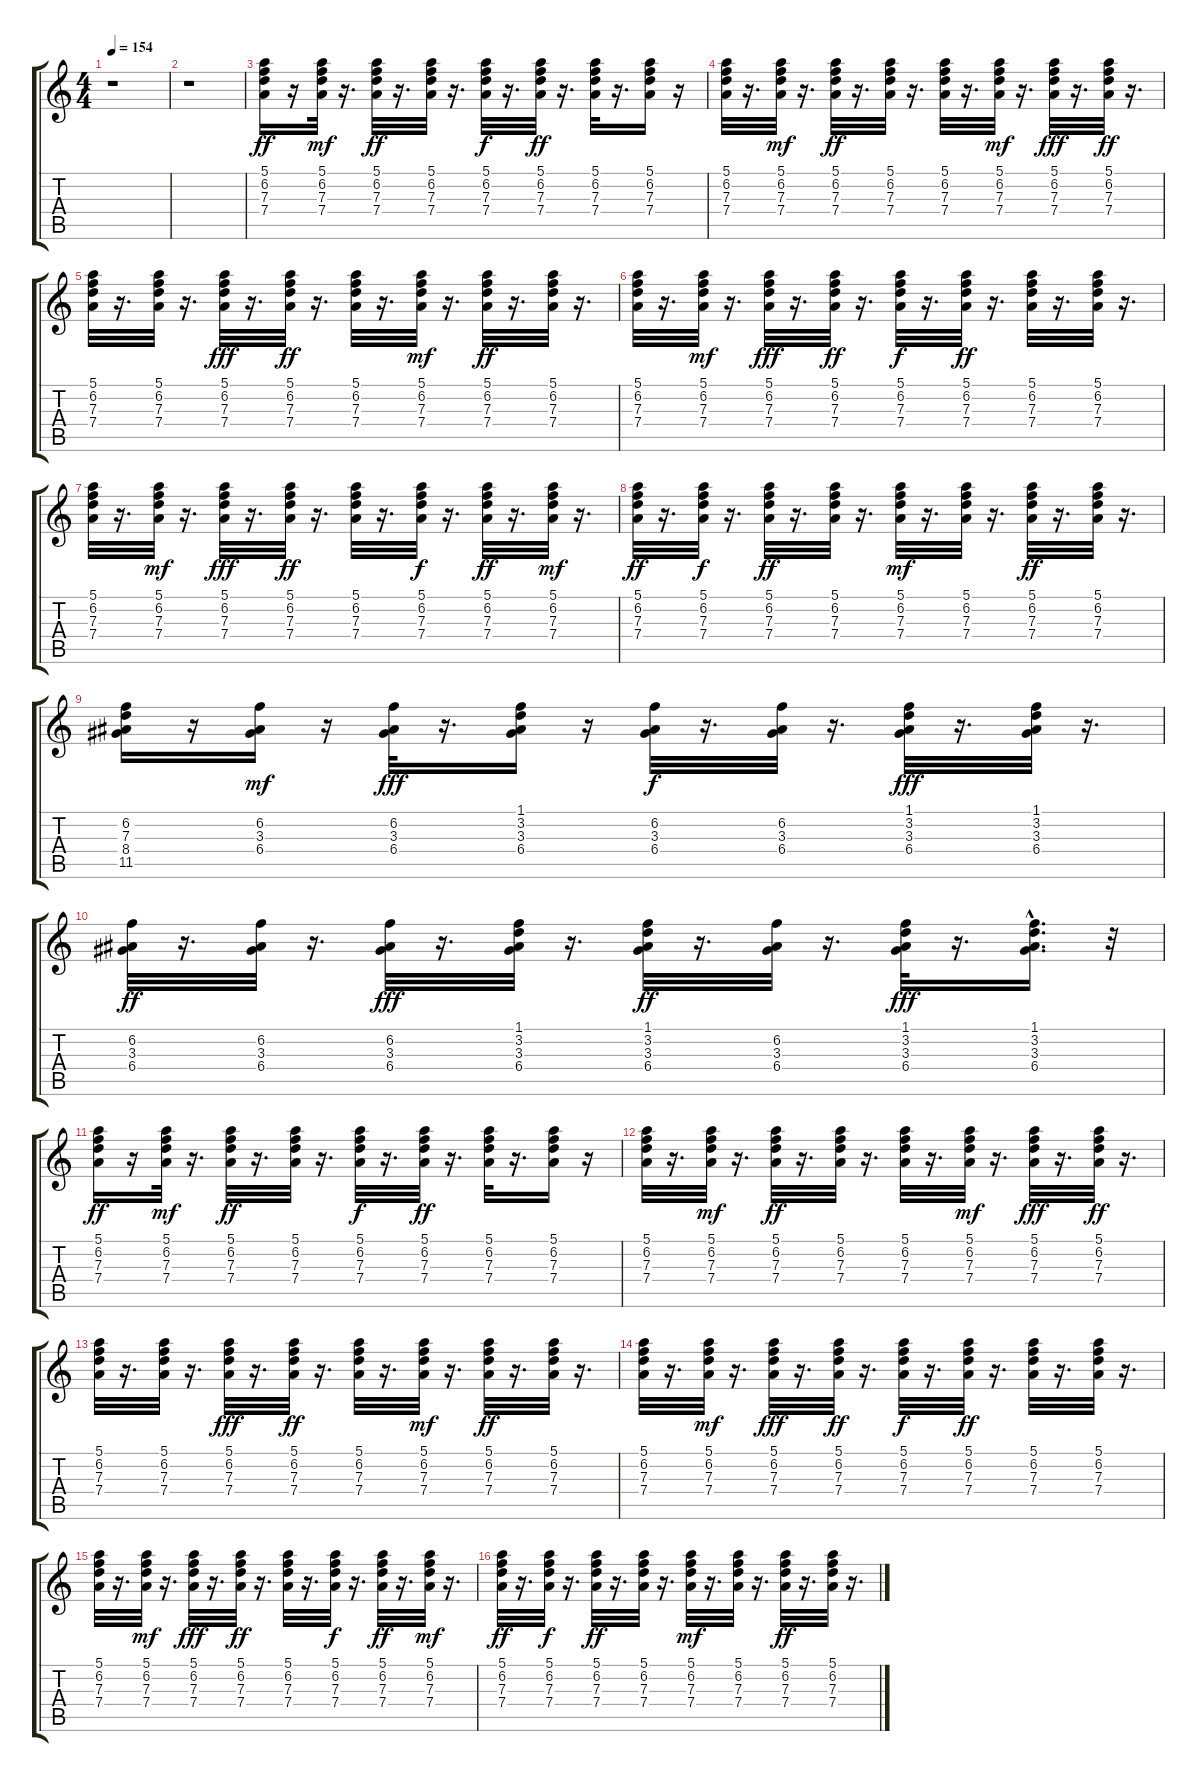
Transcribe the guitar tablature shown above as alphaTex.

\track "" {instrument electricbasspick}
\staff {score tabs}
\tuning (E4 B3 G3 D3 A2 E2) {hide}
\ts (4 4)
\tempo 154
\clef g2
\ks c
r.1{dy ff instrument electricbasspick} |
r.1 |
(5.1 6.2 7.3 7.4).16 r.16 (5.1 6.2 7.3 7.4).32{dy mf} r.16{d} (5.1 6.2 7.3 7.4).32{dy ff} r.16{d} (5.1 6.2 7.3 7.4).32 r.16{d} (5.1 6.2 7.3 7.4).32{dy f} r.16{d} (5.1 6.2 7.3 7.4).32{dy ff} r.16{d} (5.1 6.2 7.3 7.4).32 r.16{d} (5.1 6.2 7.3 7.4).16 r.16 |
(5.1 6.2 7.3 7.4).32 r.16{d} (5.1 6.2 7.3 7.4).32{dy mf} r.16{d} (5.1 6.2 7.3 7.4).32{dy ff} r.16{d} (5.1 6.2 7.3 7.4).32 r.16{d} (5.1 6.2 7.3 7.4).32 r.16{d} (5.1 6.2 7.3 7.4).32{dy mf} r.16{d} (5.1 6.2 7.3 7.4).32{dy fff} r.16{d} (5.1 6.2 7.3 7.4).32{dy ff} r.16{d} |
(5.1 6.2 7.3 7.4).32 r.16{d} (5.1 6.2 7.3 7.4).32 r.16{d} (5.1 6.2 7.3 7.4).32{dy fff} r.16{d} (5.1 6.2 7.3 7.4).32{dy ff} r.16{d} (5.1 6.2 7.3 7.4).32 r.16{d} (5.1 6.2 7.3 7.4).32{dy mf} r.16{d} (5.1 6.2 7.3 7.4).32{dy ff} r.16{d} (5.1 6.2 7.3 7.4).32 r.16{d} |
(5.1 6.2 7.3 7.4).32 r.16{d} (5.1 6.2 7.3 7.4).32{dy mf} r.16{d} (5.1 6.2 7.3 7.4).32{dy fff} r.16{d} (5.1 6.2 7.3 7.4).32{dy ff} r.16{d} (5.1 6.2 7.3 7.4).32{dy f} r.16{d} (5.1 6.2 7.3 7.4).32{dy ff} r.16{d} (5.1 6.2 7.3 7.4).32 r.16{d} (5.1 6.2 7.3 7.4).32 r.16{d} |
(5.1 6.2 7.3 7.4).32 r.16{d} (5.1 6.2 7.3 7.4).32{dy mf} r.16{d} (5.1 6.2 7.3 7.4).32{dy fff} r.16{d} (5.1 6.2 7.3 7.4).32{dy ff} r.16{d} (5.1 6.2 7.3 7.4).32 r.16{d} (5.1 6.2 7.3 7.4).32{dy f} r.16{d} (5.1 6.2 7.3 7.4).32{dy ff} r.16{d} (5.1 6.2 7.3 7.4).32{dy mf} r.16{d} |
(5.1 6.2 7.3 7.4).32{dy ff} r.16{d} (5.1 6.2 7.3 7.4).32{dy f} r.16{d} (5.1 6.2 7.3 7.4).32{dy ff} r.16{d} (5.1 6.2 7.3 7.4).32 r.16{d} (5.1 6.2 7.3 7.4).32{dy mf} r.16{d} (5.1 6.2 7.3 7.4).32 r.16{d} (5.1 6.2 7.3 7.4).32{dy ff} r.16{d} (5.1 6.2 7.3 7.4).32 r.16{d} |
(6.2 7.3 8.4 11.5).16 r.16 (6.2 3.3 6.4).16{dy mf} r.16 (6.2 3.3 6.4).32{dy fff} r.16{d} (1.1 3.2 3.3 6.4).16 r.16 (6.2 3.3 6.4).32{dy f} r.16{d} (6.2 3.3 6.4).32 r.16{d} (1.1 3.2 3.3 6.4).32{dy fff} r.16{d} (1.1 3.2 3.3 6.4).32 r.16{d} |
(6.2 3.3 6.4).32{dy ff} r.16{d} (6.2 3.3 6.4).32 r.16{d} (6.2 3.3 6.4).32{dy fff} r.16{d} (1.1 3.2 3.3 6.4).32 r.16{d} (1.1 3.2 3.3 6.4).32{dy ff} r.16{d} (6.2 3.3 6.4).32 r.16{d} (1.1 3.2 3.3 6.4).32{dy fff} r.16{d} (1.1{hac} 3.2 3.3{hac} 6.4).16{d} r.32 |
(5.1 6.2 7.3 7.4).16{dy ff} r.16 (5.1 6.2 7.3 7.4).32{dy mf} r.16{d} (5.1 6.2 7.3 7.4).32{dy ff} r.16{d} (5.1 6.2 7.3 7.4).32 r.16{d} (5.1 6.2 7.3 7.4).32{dy f} r.16{d} (5.1 6.2 7.3 7.4).32{dy ff} r.16{d} (5.1 6.2 7.3 7.4).32 r.16{d} (5.1 6.2 7.3 7.4).16 r.16 |
(5.1 6.2 7.3 7.4).32 r.16{d} (5.1 6.2 7.3 7.4).32{dy mf} r.16{d} (5.1 6.2 7.3 7.4).32{dy ff} r.16{d} (5.1 6.2 7.3 7.4).32 r.16{d} (5.1 6.2 7.3 7.4).32 r.16{d} (5.1 6.2 7.3 7.4).32{dy mf} r.16{d} (5.1 6.2 7.3 7.4).32{dy fff} r.16{d} (5.1 6.2 7.3 7.4).32{dy ff} r.16{d} |
(5.1 6.2 7.3 7.4).32 r.16{d} (5.1 6.2 7.3 7.4).32 r.16{d} (5.1 6.2 7.3 7.4).32{dy fff} r.16{d} (5.1 6.2 7.3 7.4).32{dy ff} r.16{d} (5.1 6.2 7.3 7.4).32 r.16{d} (5.1 6.2 7.3 7.4).32{dy mf} r.16{d} (5.1 6.2 7.3 7.4).32{dy ff} r.16{d} (5.1 6.2 7.3 7.4).32 r.16{d} |
(5.1 6.2 7.3 7.4).32 r.16{d} (5.1 6.2 7.3 7.4).32{dy mf} r.16{d} (5.1 6.2 7.3 7.4).32{dy fff} r.16{d} (5.1 6.2 7.3 7.4).32{dy ff} r.16{d} (5.1 6.2 7.3 7.4).32{dy f} r.16{d} (5.1 6.2 7.3 7.4).32{dy ff} r.16{d} (5.1 6.2 7.3 7.4).32 r.16{d} (5.1 6.2 7.3 7.4).32 r.16{d} |
(5.1 6.2 7.3 7.4).32 r.16{d} (5.1 6.2 7.3 7.4).32{dy mf} r.16{d} (5.1 6.2 7.3 7.4).32{dy fff} r.16{d} (5.1 6.2 7.3 7.4).32{dy ff} r.16{d} (5.1 6.2 7.3 7.4).32 r.16{d} (5.1 6.2 7.3 7.4).32{dy f} r.16{d} (5.1 6.2 7.3 7.4).32{dy ff} r.16{d} (5.1 6.2 7.3 7.4).32{dy mf} r.16{d} |
(5.1 6.2 7.3 7.4).32{dy ff} r.16{d} (5.1 6.2 7.3 7.4).32{dy f} r.16{d} (5.1 6.2 7.3 7.4).32{dy ff} r.16{d} (5.1 6.2 7.3 7.4).32 r.16{d} (5.1 6.2 7.3 7.4).32{dy mf} r.16{d} (5.1 6.2 7.3 7.4).32 r.16{d} (5.1 6.2 7.3 7.4).32{dy ff} r.16{d} (5.1 6.2 7.3 7.4).32 r.16{d}
